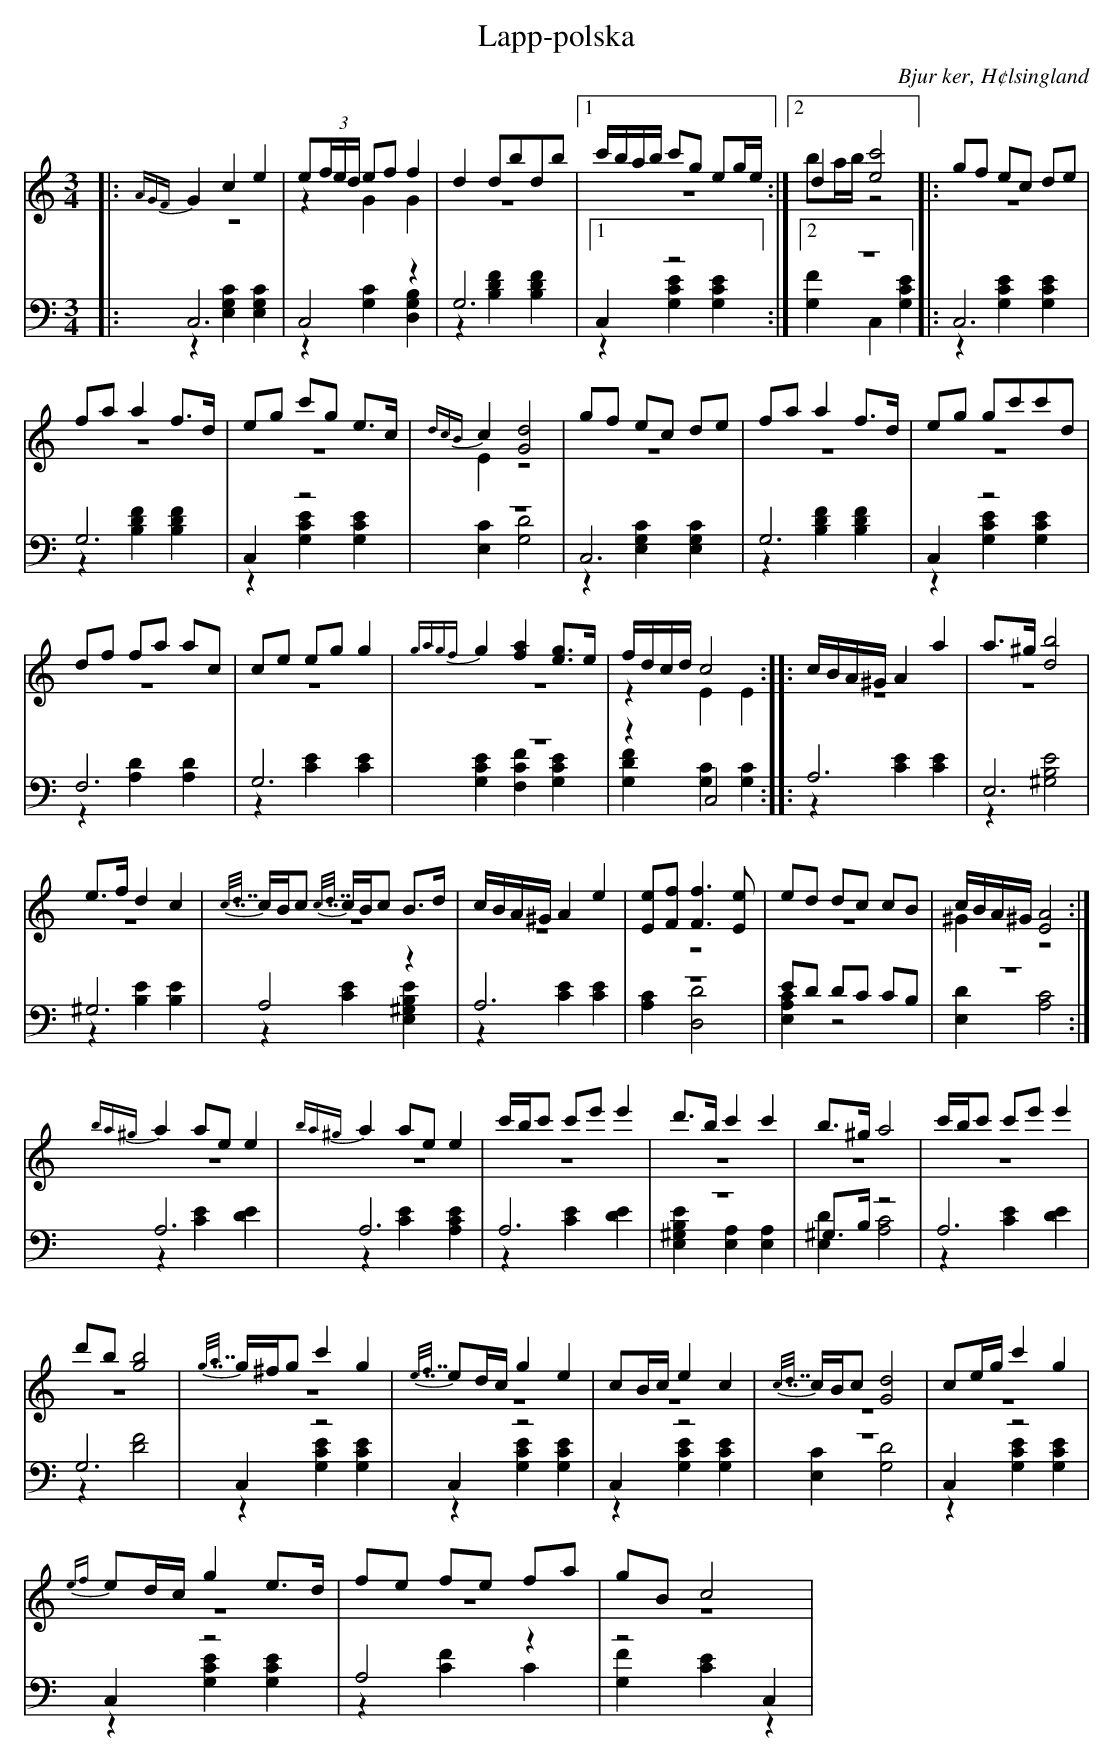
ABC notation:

X:1
T: Lapp-polska
O: Bjur ker, H¢lsingland
M: 3/4
L: 1/8
K: C
V:1
V:2 merge
V:3
V:4 merge
V:1
|:{A6/5G6/5F6/5}G2 c2 e2|e(3f/e/d/ ef f2|d2 dbdb|1 c'/b/a/b/ c'g eg/e/:|2 d2 [e4c'4]|:gf ec de|
fa a2 f>d|eg c'g e>c|{dcB}c2 [G4d4]|gf ec de|fa a2 f>d|eg gc'c'd|
df fa ac|ce eg g2|{g8/5a8/5g8/5f8/5}g2 [f2a2] [eg]>e|f/d/c/d/  c4::c/B/A/^G/ A2 a2|a>^g [d4b4]|
e>f d2 c2|{c7/8d7/8}c/B/c {c7/8d7/8}c/B/c B>d|c/B/A/^G/ A2 e2|[Ee][Ff] [F3f3] [Ee] |ed dc cB|c/B/A/^G/ [E4A4]:|
{ba^g}a2 ae e2|{ba^g}a2 ae e2|c'/b/c' c'e' e'2  |d'>b c'2 c'2|b>^g a4|c'/b/c' c'e' e'2|
d'b [g4b4]|{g7/8a7/8}g/^f/g c'2 g2|{e7/8f7/8}ed/c/ g2 e2|cB/c/ e2 c2|{c7/8d7/8}c/B/c [G4d4]|ce/g/ c'2 g2|
{ef}ed/c/ g2 e>d|fe fe fa|gB c4|
V:2
|:z6|z2 G2 G2|z6|1 z6:|2 ba/b/ z4|:z6|
z6|z6|E2 z4|z6|z6|z6|
z6|z6|z6|z2 E2 E2:||:z6|z6|
z6|z6|z6|z6|z6|^G2 z4:|
|z6|z6|z6|z6|z6|z6|
z6|z6|z6|z6|z6|z6|
z6|z6|z6|
V:3  clef=bass
|:C,6|C,4 z2|G,6|1 C,2 z4:|2 z6|:C,6|
G,6|C,2 z4|z6|C,6|G,6|C,2 z4|
F,6|G,6|z6|z2 C,4::A,6|E,6|
^G,6|A,4 z2|A,6|z6|ED DC CB,|z6:|
A,6|A,6|A,6|z6|^G,>B, z4|A,6|
G,6|C,2 z4|C,2 z4|C,2 z4|z6|C,2 z4|
C,2 z4|A,4 z2|z4 C,2|
V:4  clef=bass
|:z2 [E,2G,2C2] [E,2G,2C2]|z2 [G,2C2] [D,2G,2B,2]|z2 [B,2D2F2] [B,2D2F2]|1 z2 [G,2C2E2] [G,2C2E2]:|2 [G,2F2] C,2 [G,2C2E2]|:z2 [G,2C2E2] [G,2C2E2]|z2 [B,2D2F2] [B,2D2F2]|z2 [G,2C2E2] [G,2C2E2]|[E,2C2] [G,4D4]|z2 [E,2G,2C2] [E,2G,2C2]|z2 [B,2D2F2] [B,2D2F2]| z2 [G,2C2E2] [G,2C2E2]|
z2 [A,2D2] [A,2D2]|z2 [C2E2] [C2E2]|[G,2C2E2] [F,2C2F2] [G,2C2E2] |[G,2D2F2] [G,2C2] [G,2C2]::z2 [C2E2] [C2E2]|z2 [^G,4B,4E4]|
z2 [B,2E2] [B,2E2]|z2 [C2E2] [E,2^G,2B,2E2]|z2 [C2E2] [C2E2]|[A,2C2] [D,4D4]|[E,2A,2C2] z4|[E,2D2] [A,4C4]:|
z2 [C2E2] [D2E2]|z2 [C2E2] [A,2C2E2]|z2 [C2E2] [D2E2]|[E,2^G,2B,2E2] [A,2E,2] [A,2E,2]|[E,2D2] [A,4C4]|z2 [C2E2] [D2E2]|
z2 [D4F4]|z2 [G,2C2E2] [G,2C2E2]|z2 [G,2C2E2] [G,2C2E2]|z2 [G,2C2E2] [G,2C2E2]|[E,2C2] [G,4D4]|z2 [G,2C2E2] [G,2C2E2]|
z2 [G,2C2E2] [G,2C2E2]|z2 [C2F2] C2|[G,2F2] [C2E2] z2|
